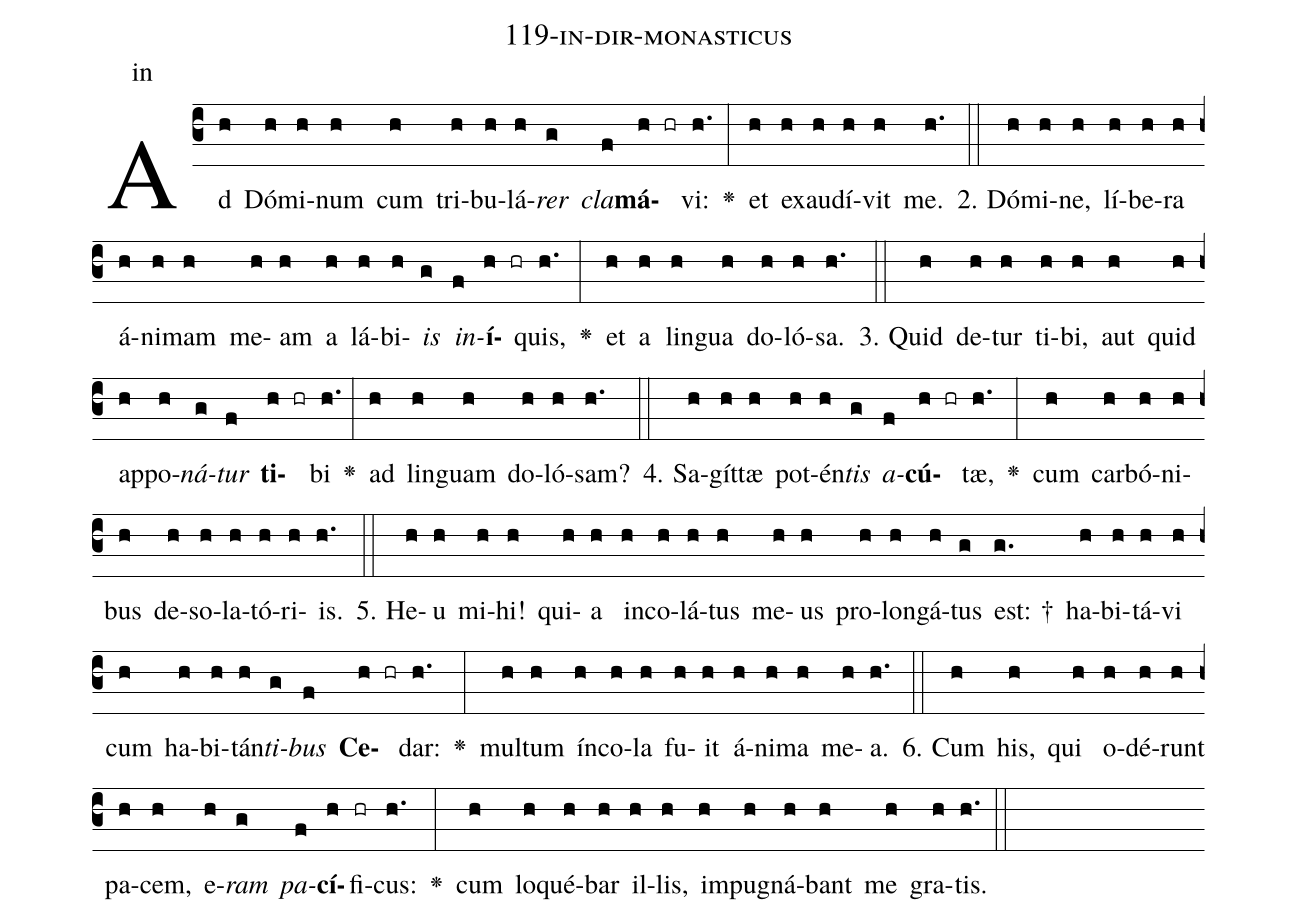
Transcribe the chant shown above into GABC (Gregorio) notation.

name: 119-in-dir-monasticus;
annotation: in;
%%
(c3)Ad(h) Dó(h)mi(h)num(h) cum(h) tri(h)bu(h)lá(h)<i>rer</i>(g) <i>cla</i>(f)<b>má</b>(h hr)vi:(h.) <v>\greheightstar</v>(:) et(h) ex(h)au(h)dí(h)vit(h) me.(h.) (::)
2. Dó(h)mi(h)ne,(h) lí(h)be(h)ra(h) á(h)ni(h)mam(h) me(h)am(h) a(h) lá(h)bi(h)<i>is</i>(g) <i>in</i>(f)<b>í</b>(h hr)quis,(h.) <v>\greheightstar</v>(:) et(h) a(h) lin(h)gua(h) do(h)ló(h)sa.(h.) (::)
3. Quid(h) de(h)tur(h) ti(h)bi,(h) aut(h) quid(h) ap(h)po(h)<i>ná</i>(g)<i>tur</i>(f) <b>ti</b>(h hr)bi(h.) <v>\greheightstar</v>(:) ad(h) lin(h)guam(h) do(h)ló(h)sam?(h.) (::)
4. Sa(h)gít(h)tæ(h) pot(h)én(h)<i>tis</i>(g) <i>a</i>(f)<b>cú</b>(h hr)tæ,(h.) <v>\greheightstar</v>(:) cum(h) car(h)bó(h)ni(h)bus(h) de(h)so(h)la(h)tó(h)ri(h)is.(h.) (::)
5. He(h)u(h) mi(h)hi!(h) qui(h)a(h) in(h)co(h)lá(h)tus(h) me(h)us(h) pro(h)lon(h)gá(h)tus(g) est: †(g.) ha(h)bi(h)tá(h)vi(h) cum(h) ha(h)bi(h)tán(h)<i>ti</i>(g)<i>bus</i>(f) <b>Ce</b>(h hr)dar:(h.) <v>\greheightstar</v>(:) mul(h)tum(h) ín(h)co(h)la(h) fu(h)it(h) á(h)ni(h)ma(h) me(h)a.(h.) (::)
6. Cum(h) his,(h) qui(h) o(h)dé(h)runt(h) pa(h)cem,(h) e(h)<i>ram</i>(g) <i>pa</i>(f)<b>cí</b>(h)fi(hr)cus:(h.) <v>\greheightstar</v>(:) cum(h) lo(h)qué(h)bar(h) il(h)lis,(h) im(h)pu(h)gná(h)bant(h) me(h) gra(h)tis.(h.) (::)
